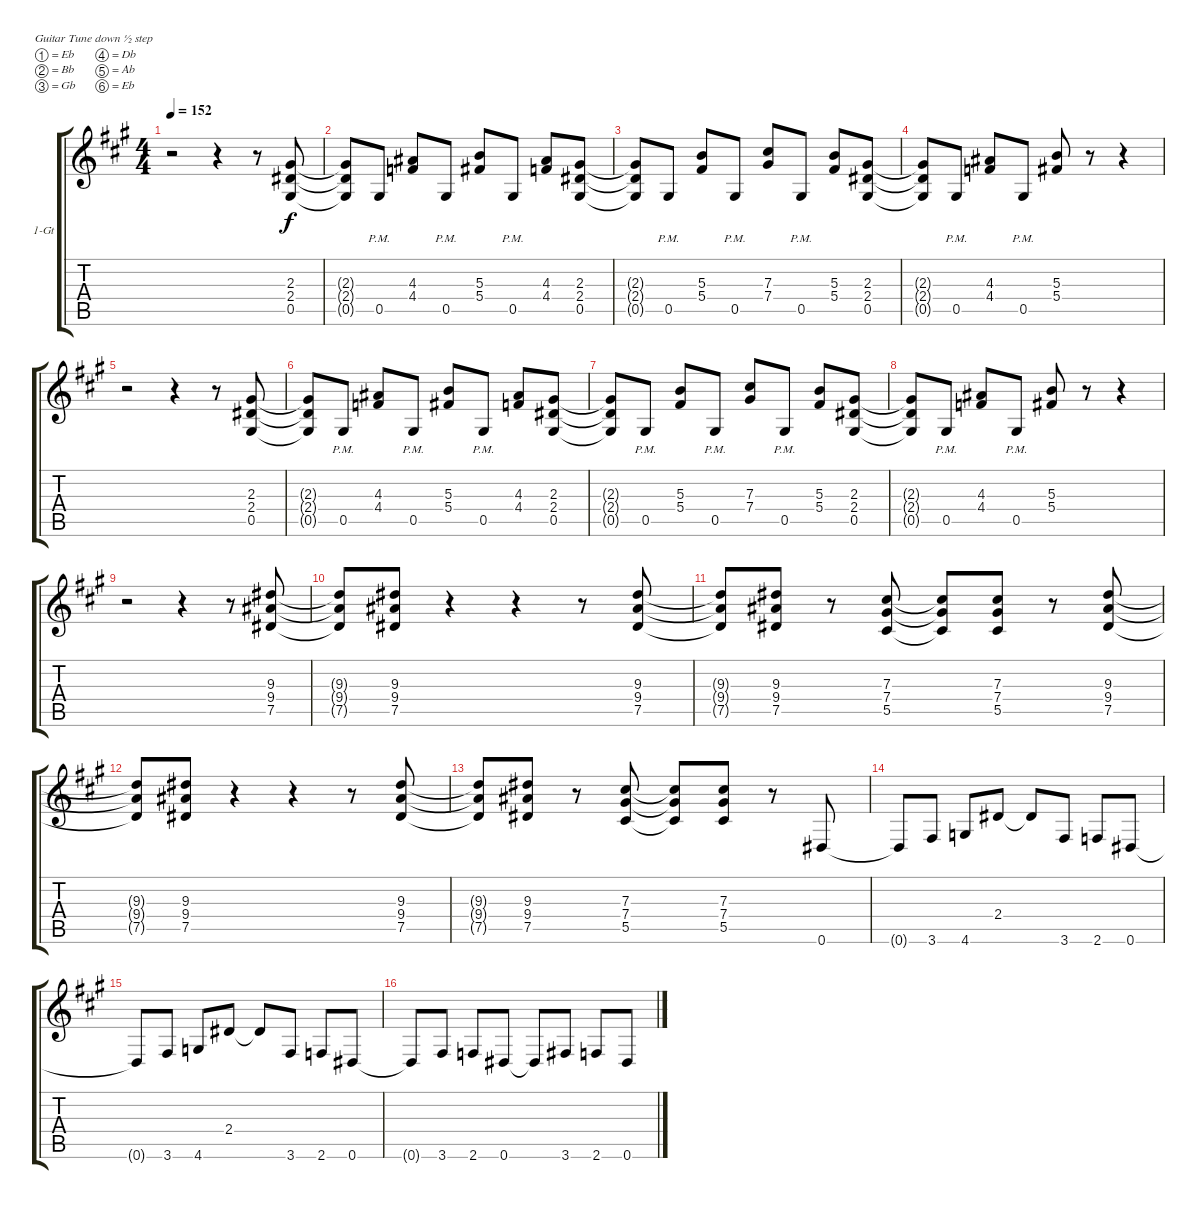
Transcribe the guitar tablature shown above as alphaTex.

\defaultSystemsLayout 4
\bracketExtendMode groupsimilarinstruments
\firstSystemTrackNameOrientation horizontal
\otherSystemsTrackNameOrientation horizontal
\track ("Guitar 1" "1-Gt") {instrument distortionguitar}
\staff {score tabs}
\tuning (Eb4 Bb3 Gb3 Db3 Ab2 Eb2)
\ts (4 4)
\tempo 152
\clef g2
\scale
1.07062
\ks a
r.2{dy f} r.4 r.8 (0.5 2.4 2.3).8 |
\scale
0.929382 (0.5{t} 2.4{t} 2.3{t}).8 0.5{pm}.8 (4.4 4.3).8 0.5{pm}.8 (5.4 5.3).8 0.5{pm}.8 (4.4 4.3).8 (0.5 2.4 2.3).8 |
\scale
1.07062 (0.5{t} 2.4{t} 2.3{t}).8 0.5{pm}.8 (5.4 5.3).8 0.5{pm}.8 (7.4 7.3).8 0.5{pm}.8 (5.4 5.3).8 (0.5 2.4 2.3).8 |
\scale
0.929382 (0.5{t} 2.4{t} 2.3{t}).8 0.5{pm}.8 (4.4 4.3).8 0.5{pm}.8 (5.4 5.3).8 r.8 r.4 |
\scale
1.07062 r.2 r.4 r.8 (0.5 2.4 2.3).8 |
\scale
0.929382 (0.5{t} 2.4{t} 2.3{t}).8 0.5{pm}.8 (4.4 4.3).8 0.5{pm}.8 (5.4 5.3).8 0.5{pm}.8 (4.4 4.3).8 (0.5 2.4 2.3).8 |
\scale
1.07062 (0.5{t} 2.4{t} 2.3{t}).8 0.5{pm}.8 (5.4 5.3).8 0.5{pm}.8 (7.4 7.3).8 0.5{pm}.8 (5.4 5.3).8 (0.5 2.4 2.3).8 |
\scale
0.929382 (0.5{t} 2.4{t} 2.3{t}).8 0.5{pm}.8 (4.4 4.3).8 0.5{pm}.8 (5.4 5.3).8 r.8 r.4 |
\scale
1.07062 r.2 r.4 r.8 (7.5 9.4 9.3).8 |
\scale
0.929382 (7.5{t} 9.4{t} 9.3{t}).8 (7.5 9.4 9.3).8 r.4 r.4 r.8 (7.5 9.4 9.3).8 |
\scale
1.07062 (7.5{t} 9.4{t} 9.3{t}).8 (7.5 9.4 9.3).8 r.8 (5.5 7.4 7.3).8 (5.5{t} 7.4{t} 7.3{t}).8 (5.5 7.4 7.3).8 r.8 (7.5 9.4 9.3).8 |
\scale
0.929382 (7.5{t} 9.4{t} 9.3{t}).8 (7.5 9.4 9.3).8 r.4 r.4 r.8 (7.5 9.4 9.3).8 |
\scale
1.07062 (7.5{t} 9.4{t} 9.3{t}).8 (7.5 9.4 9.3).8 r.8 (5.5 7.4 7.3).8 (5.5{t} 7.4{t} 7.3{t}).8 (5.5 7.4 7.3).8 r.8 0.6.8 |
\scale
0.929382 0.6{t}.8 3.6.8 4.6.8 2.4.8 2.4{t}.8 3.6.8 2.6.8 0.6.8 |
\scale
1.07062 0.6{t}.8 3.6.8 4.6.8 2.4.8 2.4{t}.8 3.6.8 2.6.8 0.6.8 |
\scale
0.929382 0.6{t}.8 3.6.8 2.6.8 0.6.8 0.6{t}.8 3.6.8 2.6.8 0.6.8
